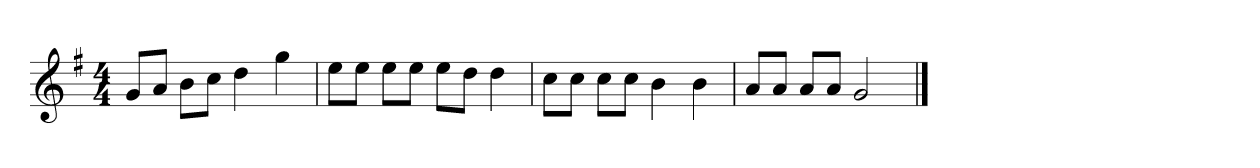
**kern
*part1
*staff1
*k[f#]
*M4/4
*MM120
=1
8gL
8aJ
8bL
8ccJ
4dd
4gg
=2
8eeL
8eeJ
8eeL
8eeJ
8eeL
8ddJ
4dd
=3
8ccL
8ccJ
8ccL
8ccJ
4b
4b
=4
8aL
8aJ
8aL
8aJ
2g
==
*-
